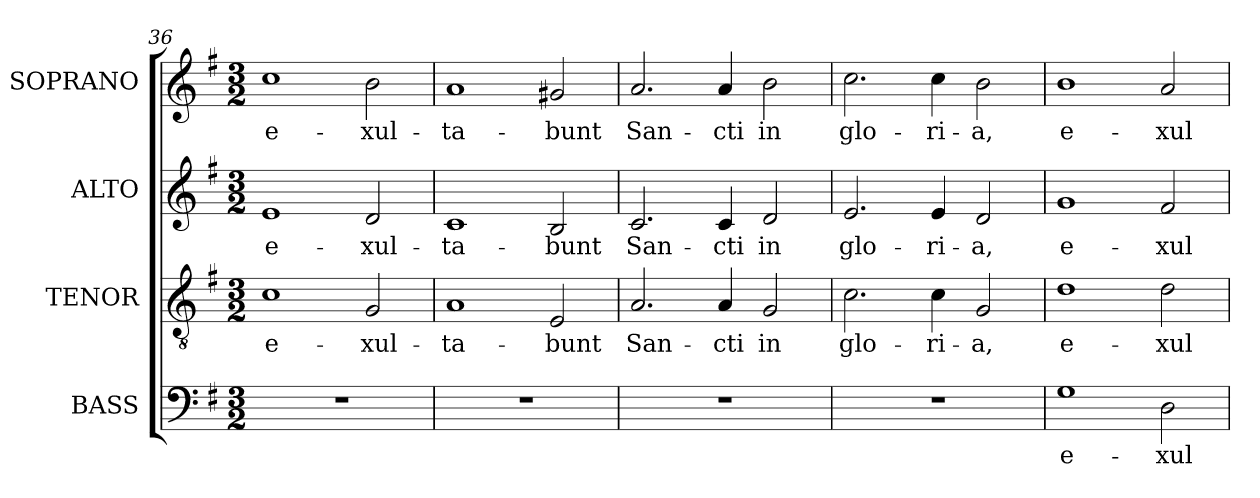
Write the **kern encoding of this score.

**kern	**text	**kern	**text	**kern	**text	**kern	**text
*part4	*part4	*part3	*part3	*part2	*part2	*part1	*part1
*staff4	*staff4	*staff3	*staff3	*staff2	*staff2	*staff1	*staff1
*I"BASS	*	*I"TENOR	*	*I"ALTO	*	*I"SOPRANO	*
*I'B.	*	*I'T.	*	*I'A.	*	*I'S.	*
*clefF4	*	*clefGv2	*	*clefG2	*	*clefG2	*
*	*	*ITrd7c12	*	*	*	*	*
*k[f#]	*	*k[f#]	*	*k[f#]	*	*k[f#]	*
*G:	*	*G:	*	*G:	*	*G:	*
*M3/2	*	*M3/2	*	*M3/2	*	*M3/2	*
*MM256	*	*MM256	*	*MM256	*	*MM256	*
=36	=36	=36	=36	=36	=36	=36	=36
!LO:N:vis=1	!	!	!	!	!	!	!
!	!	!	!LO:LY:b:color=#000000	!	!	!	!
!	!	!	!	!	!LO:LY:b:color=#000000	!	!
!	!	!	!	!	!	!	!LO:LY:b:color=#000000
1.r	.	1Ci	e-	1ei	e-	1cci	e-
!	!	!	!LO:LY:b:color=#000000	!	!	!	!
!	!	!	!	!	!LO:LY:b:color=#000000	!	!
!	!	!	!	!	!	!	!LO:LY:b:color=#000000
.	.	2GGi/	-xul-	2di/	-xul-	2bi\	-xul-
=37	=37	=37	=37	=37	=37	=37	=37
!LO:N:vis=1	!	!	!	!	!	!	!
!	!	!	!LO:LY:b:color=#000000	!	!	!	!
!	!	!	!	!	!LO:LY:b:color=#000000	!	!
!	!	!	!	!	!	!	!LO:LY:b:color=#000000
1.r	.	1AAi	-ta-	1ci	-ta-	1ai	-ta-
!	!	!	!LO:LY:b:color=#000000	!	!	!	!
!	!	!	!	!	!LO:LY:b:color=#000000	!	!
!	!	!	!	!	!	!	!LO:LY:b:color=#000000
.	.	2EEi/	-bunt	2Bi/	-bunt	2g#Xi/	-bunt
=38	=38	=38	=38	=38	=38	=38	=38
!LO:N:vis=1	!	!	!	!	!	!	!
!	!	!	!LO:LY:b:color=#000000	!	!	!	!
!	!	!	!	!	!LO:LY:b:color=#000000	!	!
!	!	!	!	!	!	!	!LO:LY:b:color=#000000
1.r	.	2.AAi/	San-	2.ci/	San-	2.ai/	San-
!	!	!	!LO:LY:b:color=#000000	!	!	!	!
!	!	!	!	!	!LO:LY:b:color=#000000	!	!
!	!	!	!	!	!	!	!LO:LY:b:color=#000000
.	.	4AAi/	-cti	4ci/	-cti	4ai/	-cti
!	!	!	!LO:LY:b:color=#000000	!	!	!	!
!	!	!	!	!	!LO:LY:b:color=#000000	!	!
!	!	!	!	!	!	!	!LO:LY:b:color=#000000
.	.	2GGi/	in	2di/	in	2bi\	in
=39	=39	=39	=39	=39	=39	=39	=39
!LO:N:vis=1	!	!	!	!	!	!	!
!	!	!	!LO:LY:b:color=#000000	!	!	!	!
!	!	!	!	!	!LO:LY:b:color=#000000	!	!
!	!	!	!	!	!	!	!LO:LY:b:color=#000000
1.r	.	2.Ci\	glo-	2.ei/	glo-	2.cci\	glo-
!	!	!	!LO:LY:b:color=#000000	!	!	!	!
!	!	!	!	!	!LO:LY:b:color=#000000	!	!
!	!	!	!	!	!	!	!LO:LY:b:color=#000000
.	.	4Ci\	-ri-	4ei/	-ri-	4cci\	-ri-
!	!	!	!LO:LY:b:color=#000000	!	!	!	!
!	!	!	!	!	!LO:LY:b:color=#000000	!	!
!	!	!	!	!	!	!	!LO:LY:b:color=#000000
.	.	2GGi/	-a,	2di/	-a,	2bi\	-a,
=40	=40	=40	=40	=40	=40	=40	=40
!	!LO:LY:b:color=#000000	!	!	!	!	!	!
!	!	!	!LO:LY:b:color=#000000	!	!	!	!
!	!	!	!	!	!LO:LY:b:color=#000000	!	!
!	!	!	!	!	!	!	!LO:LY:b:color=#000000
1Gi	e-	1Di	e-	1gi	e-	1bi	e-
!	!LO:LY:b:color=#000000	!	!	!	!	!	!
!	!	!	!LO:LY:b:color=#000000	!	!	!	!
!	!	!	!	!	!LO:LY:b:color=#000000	!	!
!	!	!	!	!	!	!	!LO:LY:b:color=#000000
2Di\	-xul-	2Di\	-xul-	2f#i/	-xul-	2ai/	-xul-
=	=	=	=	=	=	=	=
*-	*-	*-	*-	*-	*-	*-	*-
